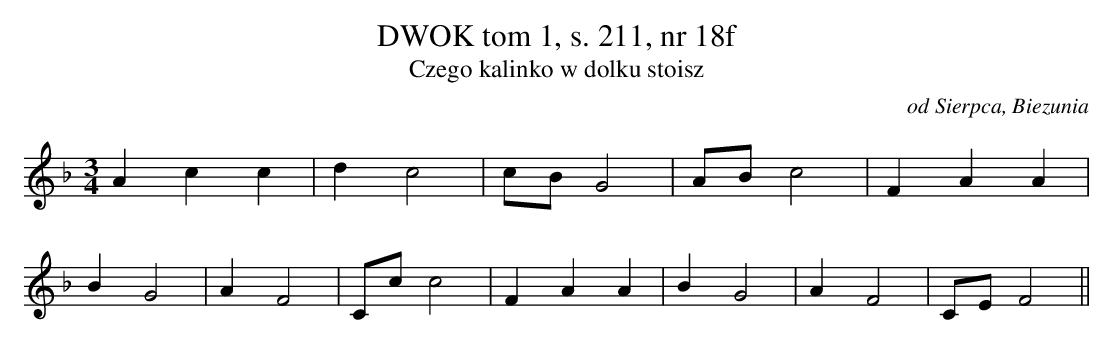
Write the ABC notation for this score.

X:1
T:DWOK tom 1, s. 211, nr 18f
T:Czego kalinko w dolku stoisz
O:od Sierpca, Biezunia
M:3/4
L:1/8
K:F
A2c2c2 | d2c4 | cBG4 | ABc4 |F2A2A2 |
 B2G4 | A2F4 | Ccc4 |F2A2A2 | B2G4 | A2F4 | CEF4||
